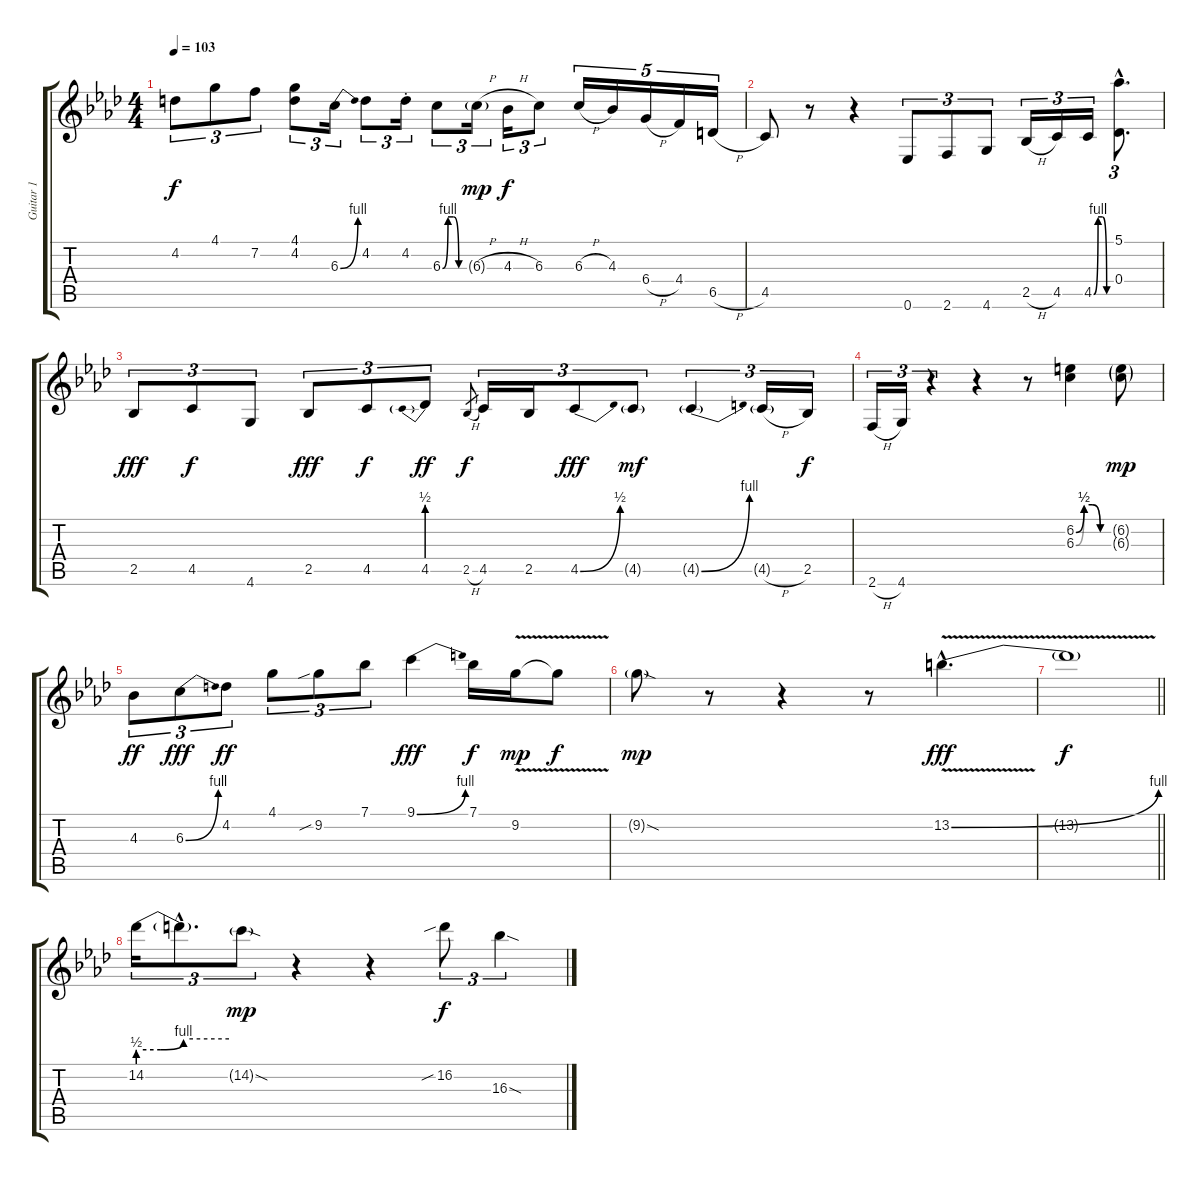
\track ("Guitar 1" "Guitar 1") {instrument overdrivenguitar}
\staff {score tabs}
\tuning (Eb4 Bb3 Gb3 Db3 Ab2 Eb2) {hide}
\ts (4 4)
\tempo 103
\clef g2
\ks ab
4.2.8{tu (3 2) dy f volume 10 balance 4 instrument overdrivenguitar} 4.1.8{tu (3 2) volume 13 balance 8 instrument overdrivenguitar} 7.2.8{tu (3 2) volume 8 balance 12 instrument overdrivenguitar} (4.1 4.2).8{tu (3 2) volume 13 balance 4 instrument overdrivenguitar} 6.3{be (bend 0 0 60 4)}.16{tu (3 2) volume 7 balance 8 instrument overdrivenguitar} 4.2.8{tu (3 2) volume 13 balance 12 instrument overdrivenguitar} 4.2{st}.16{tu (3 2) volume 10 balance 12 instrument overdrivenguitar} 6.3{be (custom 0 0 15 4 30 4 45 0 60 0)}.8{tu (3 2) volume 10 balance 4 instrument overdrivenguitar} 6.3{h g}.16{tu (3 2) dy mp volume 13 balance 8 instrument overdrivenguitar} 4.3{h}.16{tu (3 2) dy f volume 7 balance 12} 6.3.8{tu (3 2) volume 12 balance 12 instrument overdrivenguitar} 6.3{h}.16{tu (5 4) volume 13 balance 4 instrument overdrivenguitar} 4.3.16{tu (5 4) volume 6 balance 4} 6.4{h}.16{tu (5 4) volume 12 balance 6 instrument overdrivenguitar} 4.4.16{tu (5 4) volume 6 balance 12 instrument overdrivenguitar} 6.5{h}.16{tu (5 4) volume 6 balance 4 instrument overdrivenguitar} |
4.5.8 r.8 r.4 0.6.8{tu (3 2) volume 15 balance 12 instrument overdrivenguitar} 2.6.8{tu (3 2) volume 5 balance 12 instrument overdrivenguitar} 4.6.8{tu (3 2) volume 15 balance 12 instrument overdrivenguitar} 2.5{h}.16{tu (3 2) volume 6 balance 4} 4.5.16{tu (3 2) volume 15 balance 4 instrument overdrivenguitar} 4.5{be (custom 0 0 15 4 30 4 45 0 60 0)}.16{tu (3 2) volume 10 balance 4 instrument overdrivenguitar} (5.1{hac} 0.4{hac}).8{d tu (3 2) volume 11 balance 12 instrument overdrivenguitar} |
2.5.8{tu (3 2) dy fff} 4.5.8{tu (3 2) dy f} 4.6.8{tu (3 2)} 2.5.8{tu (3 2) dy fff} 4.5.8{tu (3 2) dy f} 4.5{be (prebend 0 2 60 2)}.8{tu (3 2) dy ff} 2.5{h}.8{gr dy f} 4.5.16{tu (3 2)} 2.5.16{tu (3 2)} 4.5{be (bend 0 0 60 2)}.8{tu (3 2) dy fff} 4.5{g}.8{tu (3 2) dy mf} 4.5{be (bend 0 0 60 4) g}.4{tu (3 2)} 4.5{h g}.16{tu (3 2)} 2.5.16{tu (3 2) dy f} |
2.6{h}.16{tu (3 2)} 4.6.16{tu (3 2)} r.4{tu (3 2)} r.4 r.8 (6.2{be (custom 0 0 15 2 30 2 45 0 60 0)} 6.3{be (custom 0 0 15 2 30 2 45 0 60 0)}).4 (6.2{g} 6.3{g}).8{dy mp} |
4.3.8{tu (3 2) dy ff} 6.3{be (bend 0 0 60 4)}.8{tu (3 2) dy fff} 4.2.8{tu (3 2) dy ff} 4.1.8{tu (3 2)} 9.2{sib}.8{tu (3 2)} 7.1.8{tu (3 2)} 9.1{be (bend 0 0 60 4)}.4{dy fff} 7.1.16{dy f} 9.2{v}.16{dy mp} 9.2{t}.8{dy f} |
9.2{sod g}.8{dy mp} r.8 r.4 r.8 13.2{be (bend 0 0 60 4) v hac}.4{d dy fff volume 10 instrument overdrivenguitar} |
\barLineRight lightlight
13.2{t}.1{dy f} |
14.2{be (custom 0 2 15 2 30 4 60 4)}.16{tu (3 2) volume 13 balance 16 instrument overdrivenguitar} 14.2{hac t}.8{d tu (3 2)} 14.2{sod g}.8{tu (3 2) dy mp volume 8 balance 0 instrument overdrivenguitar} r.4 r.4 16.2{sib}.8{tu (3 2) dy f volume 13 balance 2 instrument overdrivenguitar} 16.3{sod}.4{tu (3 2) balance 14 instrument overdrivenguitar}
